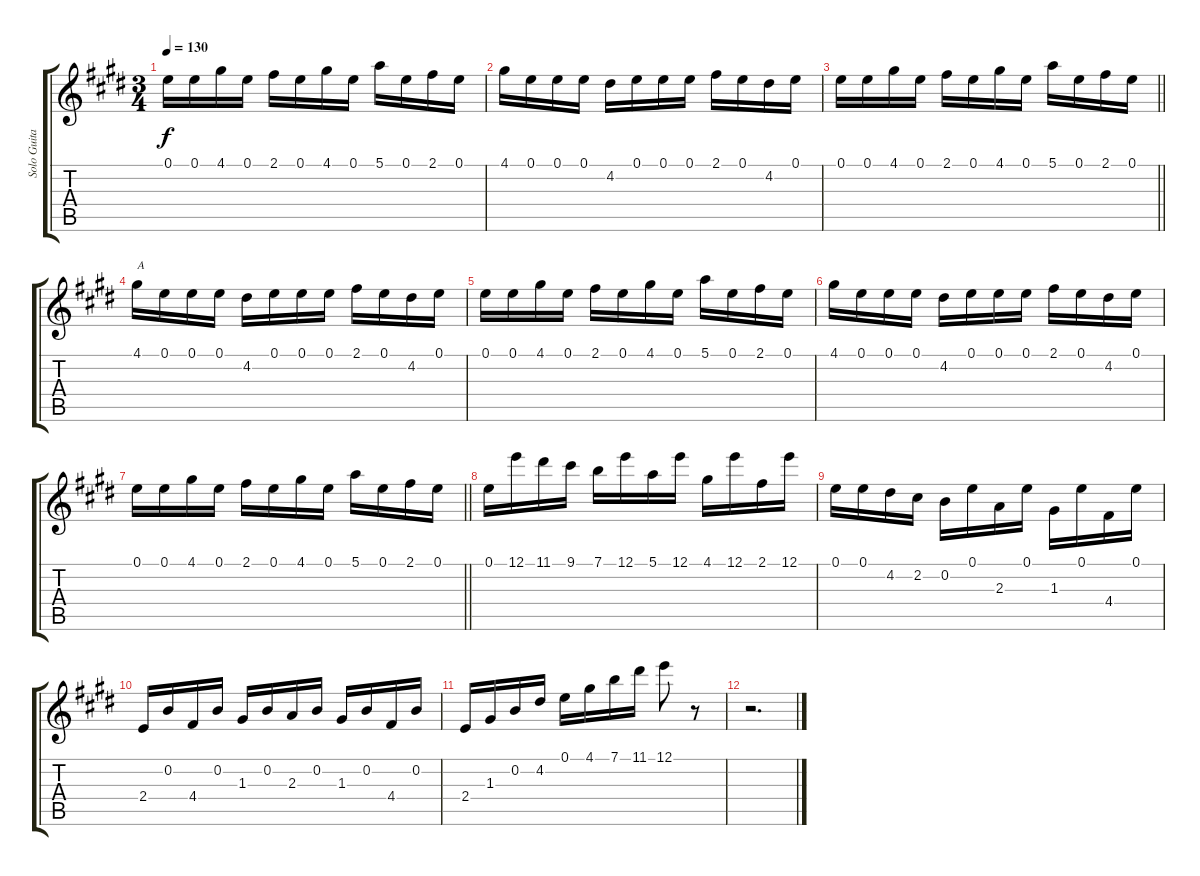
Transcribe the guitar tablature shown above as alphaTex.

\track ("Solo Guitar 1" "Solo Guita") {instrument overdrivenguitar}
\staff {score tabs}
\tuning (E4 B3 G3 D3 A2 E2) {hide}
\ts (3 4)
\tempo 130
\clef g2
\ks e
0.1.16{dy f} 0.1.16 4.1.16 0.1.16 2.1.16 0.1.16 4.1.16 0.1.16 5.1.16 0.1.16 2.1.16 0.1.16 |
4.1.16 0.1.16 0.1.16 0.1.16 4.2.16 0.1.16 0.1.16 0.1.16 2.1.16 0.1.16 4.2.16 0.1.16 |
\barLineRight lightlight
0.1.16 0.1.16 4.1.16 0.1.16 2.1.16 0.1.16 4.1.16 0.1.16 5.1.16 0.1.16 2.1.16 0.1.16 |
4.1.16{txt "A"} 0.1.16 0.1.16 0.1.16 4.2.16 0.1.16 0.1.16 0.1.16 2.1.16 0.1.16 4.2.16 0.1.16 |
0.1.16 0.1.16 4.1.16 0.1.16 2.1.16 0.1.16 4.1.16 0.1.16 5.1.16 0.1.16 2.1.16 0.1.16 |
4.1.16 0.1.16 0.1.16 0.1.16 4.2.16 0.1.16 0.1.16 0.1.16 2.1.16 0.1.16 4.2.16 0.1.16 |
\barLineRight lightlight
0.1.16 0.1.16 4.1.16 0.1.16 2.1.16 0.1.16 4.1.16 0.1.16 5.1.16 0.1.16 2.1.16 0.1.16 |
0.1.16 12.1.16 11.1.16 9.1.16 7.1.16 12.1.16 5.1.16 12.1.16 4.1.16 12.1.16 2.1.16 12.1.16 |
0.1.16 0.1.16 4.2.16 2.2.16 0.2.16 0.1.16 2.3.16 0.1.16 1.3.16 0.1.16 4.4.16 0.1.16 |
2.4.16 0.2.16 4.4.16 0.2.16 1.3.16 0.2.16 2.3.16 0.2.16 1.3.16 0.2.16 4.4.16 0.2.16 |
2.4.16 1.3.16 0.2.16 4.2.16 0.1.16 4.1.16 7.1.16 11.1.16 12.1.8 r.8 |
r.2{d}
